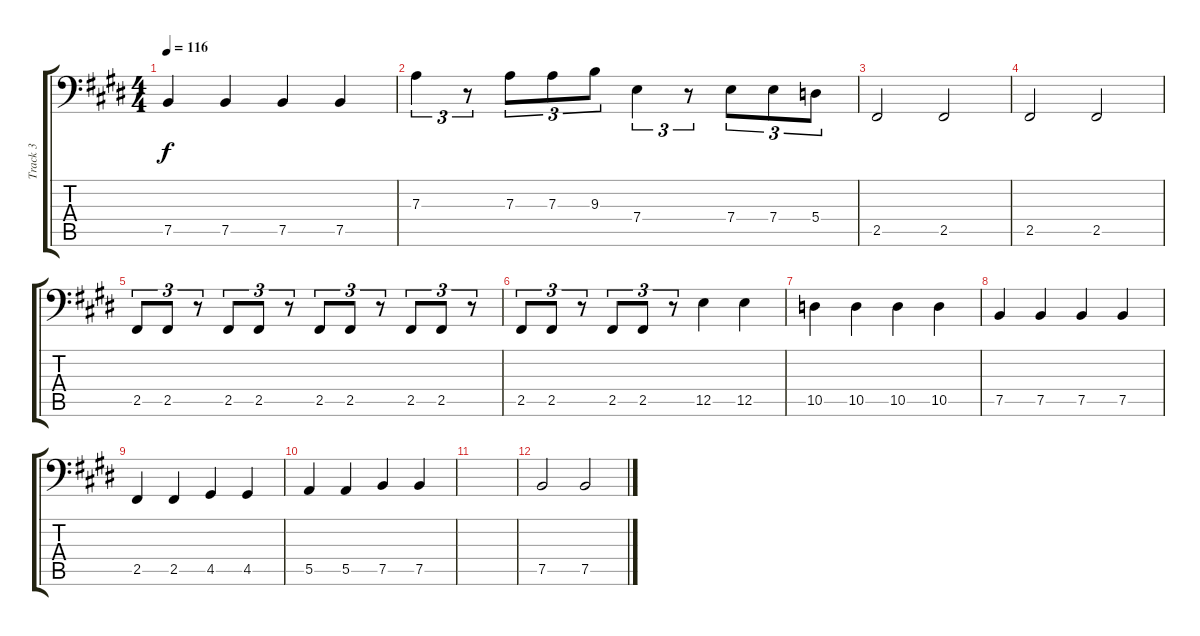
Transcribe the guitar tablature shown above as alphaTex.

\track ("Track 3" "Track 3") {instrument electricbassfinger}
\staff {score tabs}
\tuning (C3 G2 D2 A1 E1 B0) {hide}
\ts (4 4)
\tempo 116
\clef f4
\ks c#minor
7.5.4{dy f} 7.5.4 7.5.4 7.5.4 |
7.3.4{tu (3 2)} r.8{tu (3 2)} 7.3.8{tu (3 2)} 7.3.8{tu (3 2)} 9.3.8{tu (3 2)} 7.4.4{tu (3 2)} r.8{tu (3 2)} 7.4.8{tu (3 2)} 7.4.8{tu (3 2)} 5.4.8{tu (3 2)} |
2.5.2 2.5.2 |
2.5.2 2.5.2 |
2.5.8{tu (3 2)} 2.5.8{tu (3 2)} r.8{tu (3 2)} 2.5.8{tu (3 2)} 2.5.8{tu (3 2)} r.8{tu (3 2)} 2.5.8{tu (3 2)} 2.5.8{tu (3 2)} r.8{tu (3 2)} 2.5.8{tu (3 2)} 2.5.8{tu (3 2)} r.8{tu (3 2)} |
2.5.8{tu (3 2)} 2.5.8{tu (3 2)} r.8{tu (3 2)} 2.5.8{tu (3 2)} 2.5.8{tu (3 2)} r.8{tu (3 2)} 12.5.4 12.5.4 |
10.5.4 10.5.4 10.5.4 10.5.4 |
7.5.4 7.5.4 7.5.4 7.5.4 |
2.5.4 2.5.4 4.5.4 4.5.4 |
5.5.4 5.5.4 7.5.4 7.5.4 |
|
7.5.2 7.5.2
